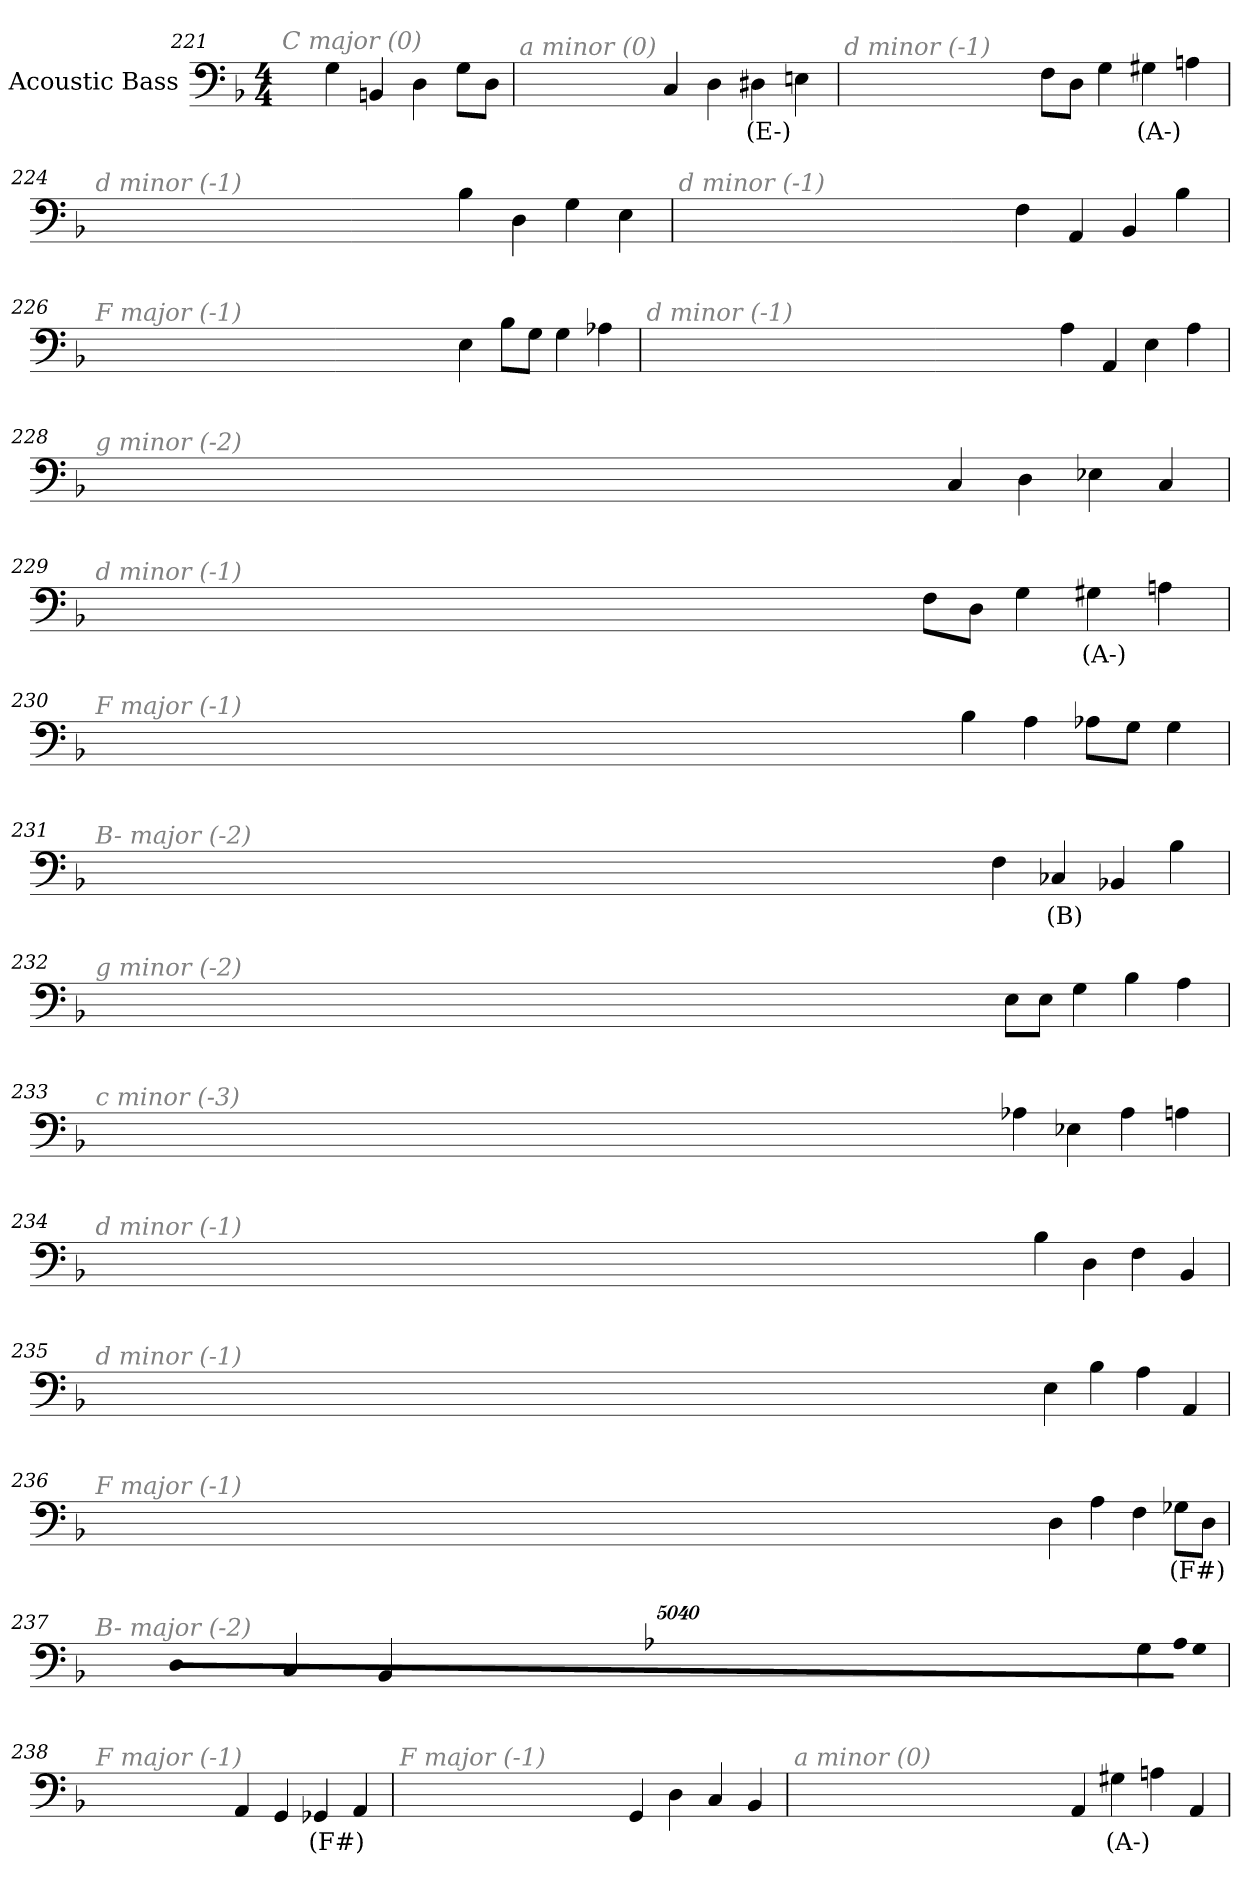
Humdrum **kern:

**kern	**text
*part1	*part1
*staff1	*staff1
*I"Acoustic Bass	*
*clefF4	*
*ITrd7c12	*
*k[b-]	*
*F:	*
*M4/4	*
=221	=221
!LO:TX:i:color=#808080:t=C major (0)	!
4GG	.
4BBBn	.
4DD	.
8GGL	.
8DDJ	.
=222	=222
!LO:TX:i:color=#808080:t=a minor (0)	!
4CC	.
4DD	.
4DD#Xi	(E-)
4EEn	.
=223	=223
!LO:TX:i:color=#808080:t=d minor (-1)	!
8FFL	.
8DDJ	.
4GG	.
4GG#Xi	(A-)
4AAn	.
=224	=224
!LO:TX:i:color=#808080:t=d minor (-1)	!
4BB-	.
4DD	.
4GG	.
4EE	.
=225	=225
!LO:TX:i:color=#808080:t=d minor (-1)	!
4FF	.
4AAA	.
4BBB-	.
4BB-	.
=226	=226
!LO:TX:i:color=#808080:t=F major (-1)	!
4EE	.
8BB-L	.
8GGJ	.
4GG	.
4AA-X	.
=227	=227
!LO:TX:i:color=#808080:t=d minor (-1)	!
4AA	.
4AAA	.
4EE	.
4AA	.
=228	=228
!LO:TX:i:color=#808080:t=g minor (-2)	!
4CC	.
4DD	.
4EE-X	.
4CC	.
=229	=229
!LO:TX:i:color=#808080:t=d minor (-1)	!
8FFL	.
8DDJ	.
4GG	.
4GG#Xi	(A-)
4AAn	.
=230	=230
!LO:TX:i:color=#808080:t=F major (-1)	!
4BB-	.
4AA	.
8AA-XL	.
8GGJ	.
4GG	.
=231	=231
!LO:TX:i:color=#808080:t=B- major (-2)	!
4FF	.
4CC-Xi	(B)
4BBB-X	.
4BB-	.
=232	=232
!LO:TX:i:color=#808080:t=g minor (-2)	!
8EEL	.
8EEJ	.
4GG	.
4BB-	.
4AA	.
=233	=233
!LO:TX:i:color=#808080:t=c minor (-3)	!
4AA-X	.
4EE-X	.
4AA-	.
4AAn	.
=234	=234
!LO:TX:i:color=#808080:t=d minor (-1)	!
4BB-	.
4DD	.
4FF	.
4BBB-	.
=235	=235
!LO:TX:i:color=#808080:t=d minor (-1)	!
4EE	.
4BB-	.
4AA	.
4AAA	.
=236	=236
!LO:TX:i:color=#808080:t=F major (-1)	!
4DD	.
4AA	.
4FF	.
8GG-XiL	(F#)
8DDJ	.
=237	=237
!LO:TX:i:color=#808080:t=B- major (-2)	!
4GG	.
!LO:N:vis=8	!
40320%3347AA-XL	.
!LO:N:vis=8	!
40320%3347GG	.
!LO:N:vis=8	!
40320%3347DDJ	.
4CC	.
4BBB-	.
=238	=238
!LO:TX:i:color=#808080:t=F major (-1)	!
4AAA	.
4GGG	.
4GGG-Xi	(F#)
4AAA	.
=239	=239
!LO:TX:i:color=#808080:t=F major (-1)	!
4GGG	.
4DD	.
4CC	.
4BBB-	.
=240	=240
!LO:TX:i:color=#808080:t=a minor (0)	!
4AAA	.
4GG#Xi	(A-)
4AAn	.
4AAA	.
=	=
*-	*-
